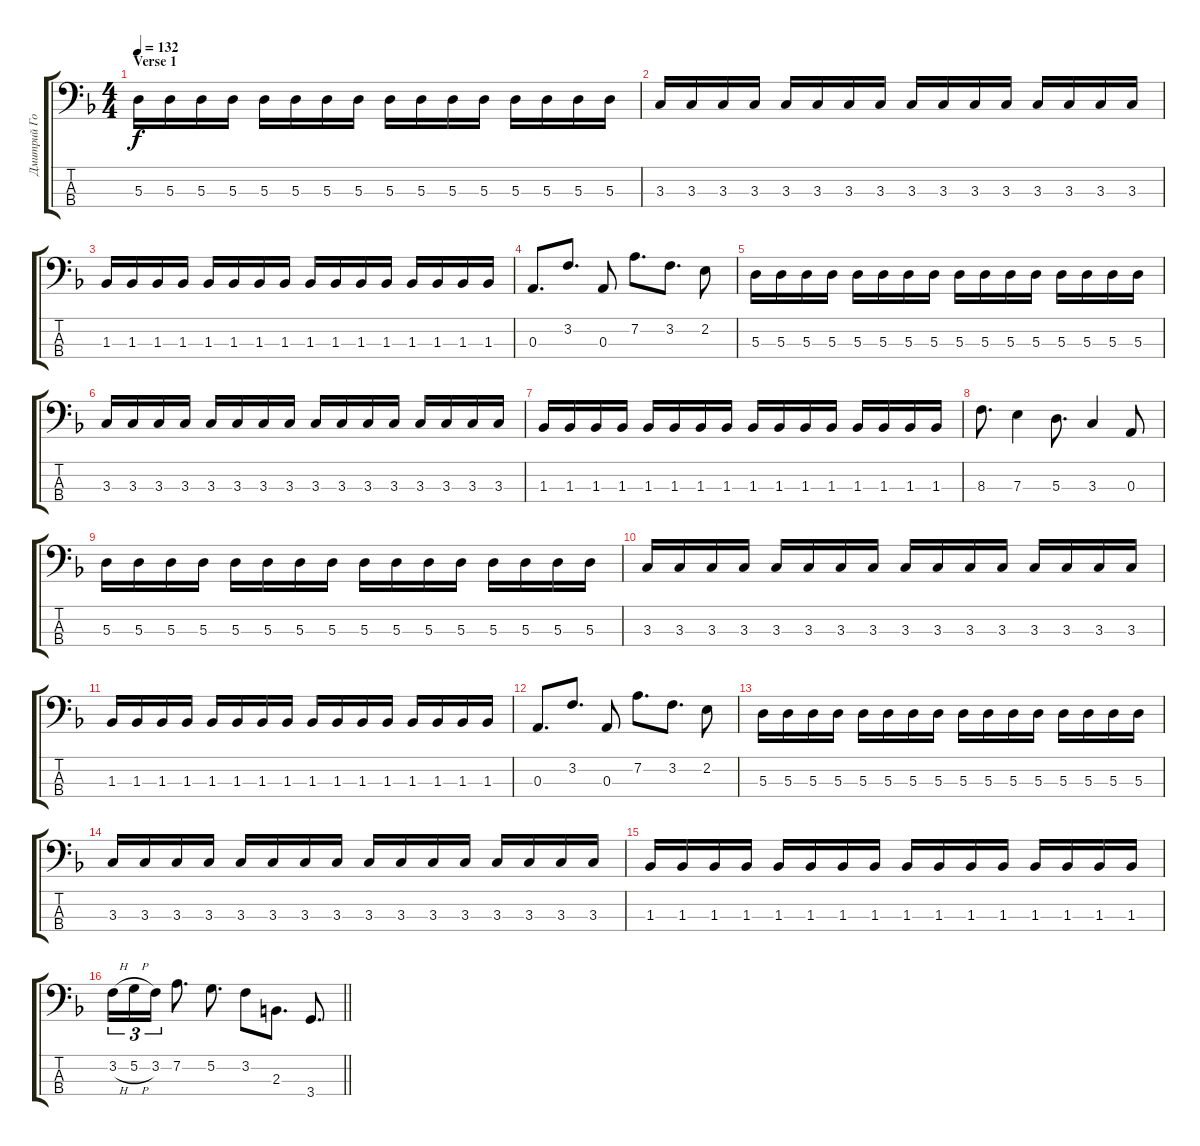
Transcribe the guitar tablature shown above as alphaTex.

\track ("Дмитрий Голяшев" "Дмитрий Го") {instrument electricbasspick}
\staff {score tabs}
\tuning (G2 D2 A1 E1) {hide}
\ts (4 4)
\section ("" "Verse 1")
\tempo 132
\clef f4
\ks f
5.3.16{dy f} 5.3.16 5.3.16 5.3.16 5.3.16 5.3.16 5.3.16 5.3.16 5.3.16 5.3.16 5.3.16 5.3.16 5.3.16 5.3.16 5.3.16 5.3.16 |
3.3.16 3.3.16 3.3.16 3.3.16 3.3.16 3.3.16 3.3.16 3.3.16 3.3.16 3.3.16 3.3.16 3.3.16 3.3.16 3.3.16 3.3.16 3.3.16 |
1.3.16 1.3.16 1.3.16 1.3.16 1.3.16 1.3.16 1.3.16 1.3.16 1.3.16 1.3.16 1.3.16 1.3.16 1.3.16 1.3.16 1.3.16 1.3.16 |
0.3.8{d} 3.2.8{d} 0.3.8 7.2.8{d} 3.2.8{d} 2.2.8 |
5.3.16 5.3.16 5.3.16 5.3.16 5.3.16 5.3.16 5.3.16 5.3.16 5.3.16 5.3.16 5.3.16 5.3.16 5.3.16 5.3.16 5.3.16 5.3.16 |
3.3.16 3.3.16 3.3.16 3.3.16 3.3.16 3.3.16 3.3.16 3.3.16 3.3.16 3.3.16 3.3.16 3.3.16 3.3.16 3.3.16 3.3.16 3.3.16 |
1.3.16 1.3.16 1.3.16 1.3.16 1.3.16 1.3.16 1.3.16 1.3.16 1.3.16 1.3.16 1.3.16 1.3.16 1.3.16 1.3.16 1.3.16 1.3.16 |
8.3.8{d} 7.3.4 5.3.8{d} 3.3.4 0.3.8 |
5.3.16 5.3.16 5.3.16 5.3.16 5.3.16 5.3.16 5.3.16 5.3.16 5.3.16 5.3.16 5.3.16 5.3.16 5.3.16 5.3.16 5.3.16 5.3.16 |
3.3.16 3.3.16 3.3.16 3.3.16 3.3.16 3.3.16 3.3.16 3.3.16 3.3.16 3.3.16 3.3.16 3.3.16 3.3.16 3.3.16 3.3.16 3.3.16 |
1.3.16 1.3.16 1.3.16 1.3.16 1.3.16 1.3.16 1.3.16 1.3.16 1.3.16 1.3.16 1.3.16 1.3.16 1.3.16 1.3.16 1.3.16 1.3.16 |
0.3.8{d} 3.2.8{d} 0.3.8 7.2.8{d} 3.2.8{d} 2.2.8 |
5.3.16 5.3.16 5.3.16 5.3.16 5.3.16 5.3.16 5.3.16 5.3.16 5.3.16 5.3.16 5.3.16 5.3.16 5.3.16 5.3.16 5.3.16 5.3.16 |
3.3.16 3.3.16 3.3.16 3.3.16 3.3.16 3.3.16 3.3.16 3.3.16 3.3.16 3.3.16 3.3.16 3.3.16 3.3.16 3.3.16 3.3.16 3.3.16 |
1.3.16 1.3.16 1.3.16 1.3.16 1.3.16 1.3.16 1.3.16 1.3.16 1.3.16 1.3.16 1.3.16 1.3.16 1.3.16 1.3.16 1.3.16 1.3.16 |
\barLineRight lightlight
3.2{h}.16{tu (3 2)} 5.2{h}.16{tu (3 2)} 3.2.16{tu (3 2)} 7.2.8{d} 5.2.8{d} 3.2.8 2.3.8{d} 3.4.8{d}
